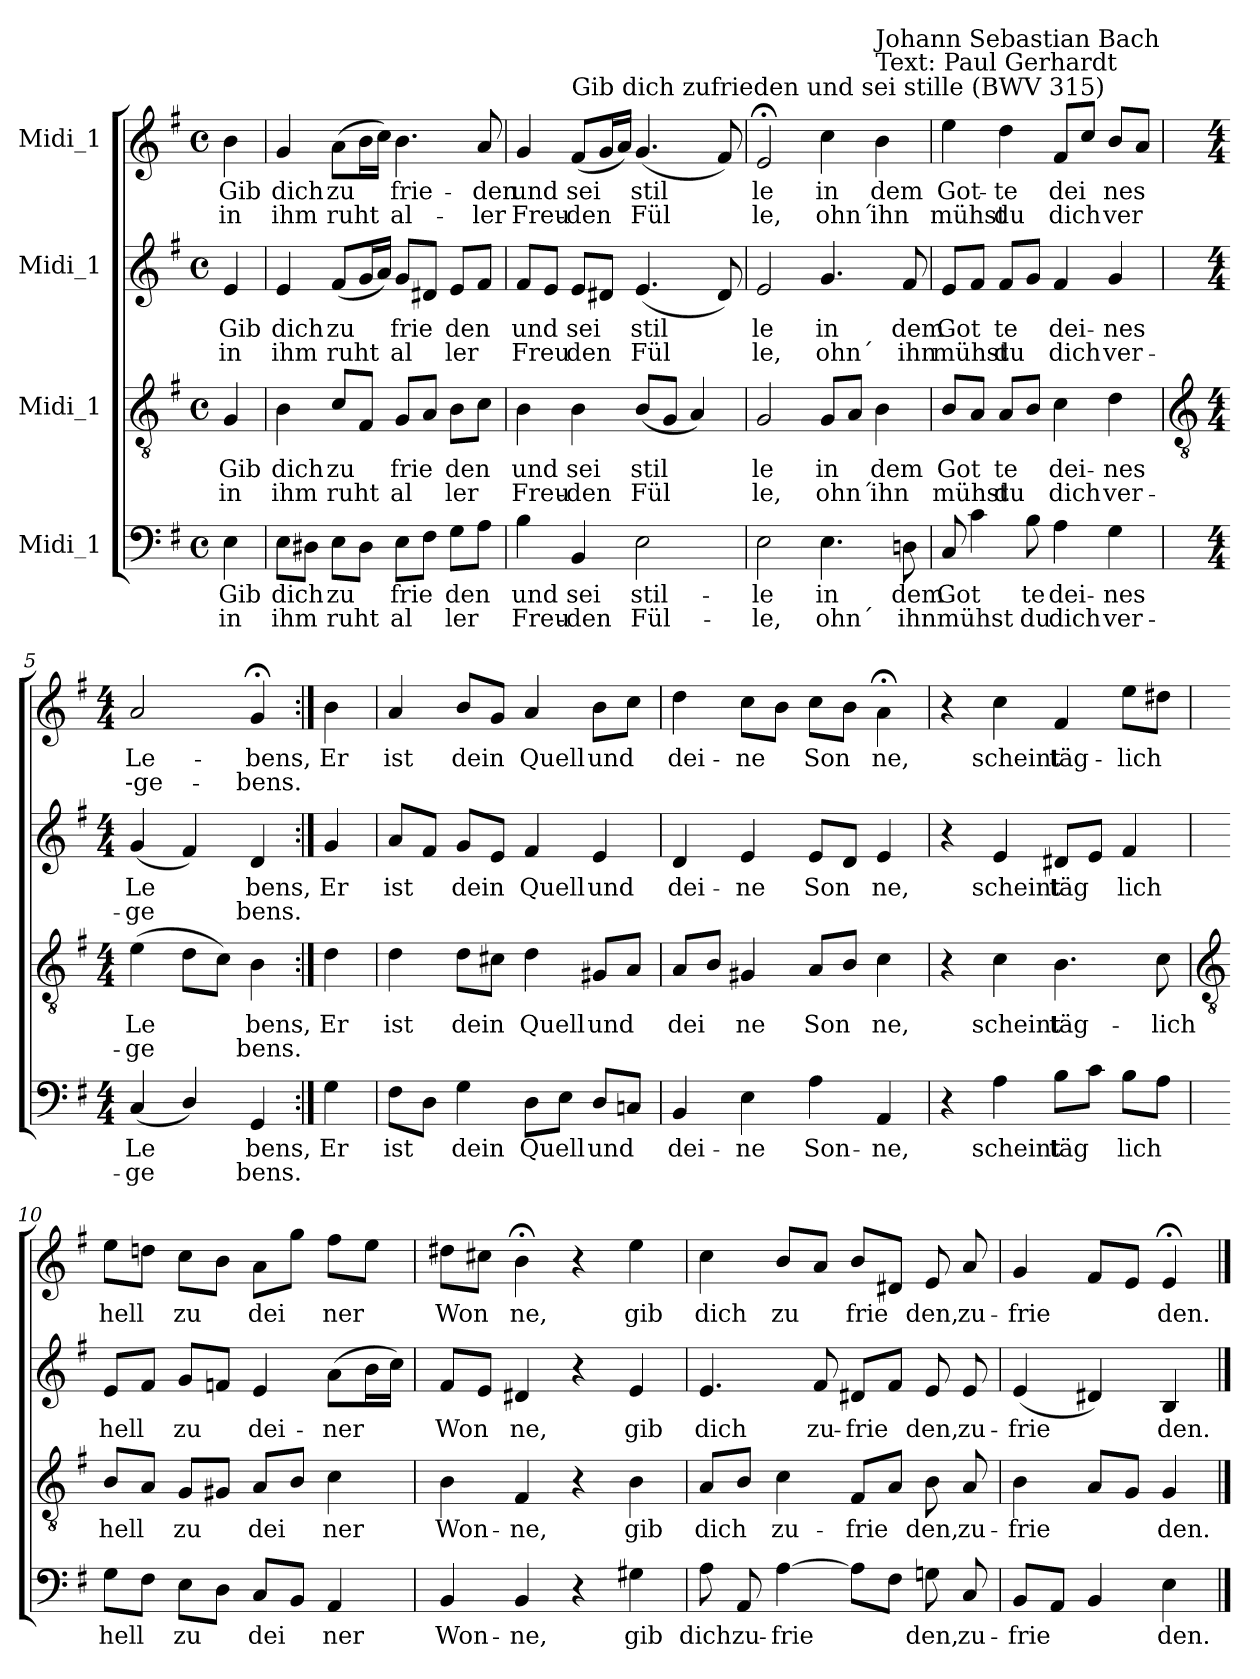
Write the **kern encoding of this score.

**kern	**text	**text	**kern	**text	**text	**kern	**text	**text	**kern	**text	**text
*part4	*part4	*part4	*part3	*part3	*part3	*part2	*part2	*part2	*part1	*part1	*part1
*staff4	*staff4	*staff4	*staff3	*staff3	*staff3	*staff2	*staff2	*staff2	*staff1	*staff1	*staff1
*I"Midi_1	*	*	*I"Midi_1	*	*	*I"Midi_1	*	*	*I"Midi_1	*	*
*clefF4	*	*	*clefGv2	*	*	*clefG2	*	*	*clefG2	*	*
*k[f#]	*	*	*k[f#]	*	*	*k[f#]	*	*	*k[f#]	*	*
*G:	*	*	*G:	*	*	*G:	*	*	*G:	*	*
*M4/4	*	*	*M4/4	*	*	*M4/4	*	*	*M4/4	*	*
*met(c)	*	*	*met(c)	*	*	*met(c)	*	*	*met(c)	*	*
=	=	=	=	=	=	=	=	=	=	=	=
!	!LO:LY:b	!LO:LY:b	!	!LO:LY:b	!LO:LY:b	!	!LO:LY:b	!LO:LY:b	!	!LO:LY:b	!LO:LY:b
4E	Gib	in	4G	Gib	in	4e	Gib	in	4b	Gib	in
=1	=1	=1	=1	=1	=1	=1	=1	=1	=1	=1	=1
!	!LO:LY:b	!LO:LY:b	!	!LO:LY:b	!LO:LY:b	!	!LO:LY:b	!LO:LY:b	!	!LO:LY:b	!LO:LY:b
8EL	dich	ihm	4B	dich	ihm	4e	dich	ihm	4g	dich	ihm
8D#XJ	.	.	.	.	.	.	.	.	.	.	.
!	!LO:LY:b	!LO:LY:b	!	!LO:LY:b	!LO:LY:b	!	!LO:LY:b	!LO:LY:b	!	!LO:LY:b	!LO:LY:b
8EL	zu	ruht	8cL	zu	ruht	(<8f#L	zu	ruht	(>8aL	zu	ruht
8D#J	.	.	8F#J	.	.	16gL	.	.	16bL	.	.
.	.	.	.	.	.	16aJJ)	.	.	16ccJJ)	.	.
!	!LO:LY:b	!LO:LY:b	!	!LO:LY:b	!LO:LY:b	!	!LO:LY:b	!LO:LY:b	!	!LO:LY:b	!LO:LY:b
8EL	frie	al	8GL	frie	al	8gL	frie	al	4.b	frie-	-al-
8F#J	.	.	8AJ	.	.	8d#XJ	.	.	.	.	.
!	!LO:LY:b	!LO:LY:b	!	!LO:LY:b	!LO:LY:b	!	!LO:LY:b	!LO:LY:b	!	!	!
8GL	den	ler	8BL	den	ler	8eL	den	ler	.	.	.
!	!	!	!	!	!	!	!	!	!	!LO:LY:b	!LO:LY:b
8AJ	.	.	8cJ	.	.	8f#J	.	.	8a	-den	ler
=2	=2	=2	=2	=2	=2	=2	=2	=2	=2	=2	=2
!	!LO:LY:b	!LO:LY:b	!	!LO:LY:b	!LO:LY:b	!	!LO:LY:b	!LO:LY:b	!	!LO:LY:b	!LO:LY:b
4B	und	Freu-	4B	und	Freu-	8f#L	und	Freu	4g	und	Freu-
.	.	.	.	.	.	8eJ	.	.	.	.	.
!	!	!	!	!	!	!	!	!	!LO:TX:a:t=Gib dich zufrieden und sei stille  (BWV 315)	!	!
!	!LO:LY:b	!LO:LY:b	!	!LO:LY:b	!LO:LY:b	!	!LO:LY:b	!LO:LY:b	!	!LO:LY:b	!LO:LY:b
4BB	-sei	den	4B	-sei	den	8eL	sei	den	(<8f#L	-sei	den
.	.	.	.	.	.	8d#XJ	.	.	16gL	.	.
.	.	.	.	.	.	.	.	.	16aJJ)	.	.
!	!LO:LY:b	!LO:LY:b	!	!LO:LY:b	!LO:LY:b	!	!LO:LY:b	!LO:LY:b	!	!LO:LY:b	!LO:LY:b
2E	stil-	-Fül-	(<8BL	stil	Fül	(<4.e	stil	Fül	(<4.g	stil	Fül
.	.	.	8GJ	.	.	.	.	.	.	.	.
.	.	.	4A)	.	.	.	.	.	.	.	.
.	.	.	.	.	.	8d#)	.	.	8f#)	.	.
=3	=3	=3	=3	=3	=3	=3	=3	=3	=3	=3	=3
!	!LO:LY:b	!LO:LY:b	!	!LO:LY:b	!LO:LY:b	!	!LO:LY:b	!LO:LY:b	!	!LO:LY:b	!LO:LY:b
2E	-le	le,	2G	le	le,	2e	le	le,	2e;<	le	le,
!	!LO:LY:b	!LO:LY:b	!	!LO:LY:b	!LO:LY:b	!	!LO:LY:b	!LO:LY:b	!	!LO:LY:b	!LO:LY:b
4.E	in	ohn´	8GL	in	ohn´	4.g	in	ohn´	4cc	in	ohn´
.	.	.	8AJ	.	.	.	.	.	.	.	.
!	!	!	!	!	!	!	!	!	!LO:TX:a:t=Johann Sebastian Bach\nText&colon; Paul Gerhardt	!	!
!	!	!	!	!LO:LY:b	!LO:LY:b	!	!	!	!	!LO:LY:b	!LO:LY:b
.	.	.	4B	dem	ihn	.	.	.	4b	dem	ihn
!	!LO:LY:b	!LO:LY:b	!	!	!	!	!LO:LY:b	!LO:LY:b	!	!	!
8Dn	dem	ihn	.	.	.	8f#	dem	ihn	.	.	.
=4	=4	=4	=4	=4	=4	=4	=4	=4	=4	=4	=4
!	!LO:LY:b	!LO:LY:b	!	!LO:LY:b	!LO:LY:b	!	!LO:LY:b	!LO:LY:b	!	!LO:LY:b	!LO:LY:b
8C	Got	mühst	8BL	Got	mühst	8eL	Got	mühst	4ee	Got-	-mühst
4c	.	.	8AJ	.	.	8f#J	.	.	.	.	.
!	!	!	!	!LO:LY:b	!LO:LY:b	!	!LO:LY:b	!LO:LY:b	!	!LO:LY:b	!LO:LY:b
.	.	.	8AL	te	du	8f#L	te	du	4dd	te	du
!	!LO:LY:b	!LO:LY:b	!	!	!	!	!	!	!	!	!
8B	te	du	8BJ	.	.	8gJ	.	.	.	.	.
!	!LO:LY:b	!LO:LY:b	!	!LO:LY:b	!LO:LY:b	!	!LO:LY:b	!LO:LY:b	!	!LO:LY:b	!LO:LY:b
4A	dei-	-dich	4c	dei-	-dich	4f#	dei-	-dich	8f#L	dei	dich
.	.	.	.	.	.	.	.	.	8ccJ	.	.
!	!LO:LY:b	!LO:LY:b	!	!LO:LY:b	!LO:LY:b	!	!LO:LY:b	!LO:LY:b	!	!LO:LY:b	!LO:LY:b
4G	nes	ver-	4d	nes	ver-	4g	nes	ver-	8bL	nes	ver
.	.	.	.	.	.	.	.	.	8aJ	.	.
!!LO:LB:g=z
=5	=5	=5	=5	=5	=5	=5	=5	=5	=5	=5	=5
*	*	*	*clefGv2	*	*	*	*	*	*	*	*
*M4/4	*	*	*M4/4	*	*	*M4/4	*	*	*M4/4	*	*
!	!LO:LY:b	!LO:LY:b	!	!LO:LY:b	!LO:LY:b	!	!LO:LY:b	!LO:LY:b	!	!LO:LY:b	!LO:LY:b
(<4C	-Le	-ge	(>4e	-Le	-ge	(<4g	-Le	-ge	2a	Le-	--ge-
4D/)	.	.	8dL	.	.	4f#)	.	.	.	.	.
.	.	.	8cJ)	.	.	.	.	.	.	.	.
!	!LO:LY:b	!LO:LY:b	!	!LO:LY:b	!LO:LY:b	!	!LO:LY:b	!LO:LY:b	!	!LO:LY:b	!LO:LY:b
4GG	bens,	bens.	4B	bens,	bens.	4d	bens,	bens.	4g;<	-bens,	bens.
=6:|!	=6:|!	=6:|!	=6:|!	=6:|!	=6:|!	=6:|!	=6:|!	=6:|!	=6:|!	=6:|!	=6:|!
!	!LO:LY:b	!	!	!LO:LY:b	!	!	!LO:LY:b	!	!	!LO:LY:b	!
4G	Er	.	4d	Er	.	4g	Er	.	4b	Er	.
=7	=7	=7	=7	=7	=7	=7	=7	=7	=7	=7	=7
!	!LO:LY:b	!	!	!LO:LY:b	!	!	!LO:LY:b	!	!	!LO:LY:b	!
8F#L	ist	.	4d	ist	.	8aL	ist	.	4a	ist	.
8DJ	.	.	.	.	.	8f#J	.	.	.	.	.
!	!LO:LY:b	!	!	!LO:LY:b	!	!	!LO:LY:b	!	!	!LO:LY:b	!
4G	dein	.	8dL	dein	.	8gL	dein	.	8bL	dein	.
.	.	.	8c#XJ	.	.	8eJ	.	.	8gJ	.	.
!	!LO:LY:b	!	!	!LO:LY:b	!	!	!LO:LY:b	!	!	!LO:LY:b	!
8DL	Quell	.	4d	Quell	.	4f#	Quell	.	4a	Quell	.
8EJ	.	.	.	.	.	.	.	.	.	.	.
!	!LO:LY:b	!	!	!LO:LY:b	!	!	!LO:LY:b	!	!	!LO:LY:b	!
8DL	und	.	8G#XL	und	.	4e	und	.	8bL	und	.
8CnJ	.	.	8AJ	.	.	.	.	.	8ccJ	.	.
=8	=8	=8	=8	=8	=8	=8	=8	=8	=8	=8	=8
!	!LO:LY:b	!	!	!LO:LY:b	!	!	!LO:LY:b	!	!	!LO:LY:b	!
4BB	dei-	.	8AL	dei	.	4d	dei-	.	4dd	dei-	.
.	.	.	8BJ	.	.	.	.	.	.	.	.
!	!LO:LY:b	!	!	!LO:LY:b	!	!	!LO:LY:b	!	!	!LO:LY:b	!
4E	-ne	.	4G#X	ne	.	4e	-ne	.	8ccL	-ne	.
.	.	.	.	.	.	.	.	.	8bJ	.	.
!	!LO:LY:b	!	!	!LO:LY:b	!	!	!LO:LY:b	!	!	!LO:LY:b	!
4A	Son-	.	8AL	Son	.	8eL	Son	.	8ccL	Son	.
.	.	.	8BJ	.	.	8dJ	.	.	8bJ	.	.
!	!LO:LY:b	!	!	!LO:LY:b	!	!	!LO:LY:b	!	!	!LO:LY:b	!
4AA	-ne,	.	4c	ne,	.	4e	ne,	.	4a;<\	ne,	.
=9	=9	=9	=9	=9	=9	=9	=9	=9	=9	=9	=9
4r	.	.	4r	.	.	4r	.	.	4r	.	.
!	!LO:LY:b	!	!	!LO:LY:b	!	!	!LO:LY:b	!	!	!LO:LY:b	!
4A	scheint	.	4c	scheint	.	4e	scheint	.	4cc	scheint	.
!	!LO:LY:b	!	!	!LO:LY:b	!	!	!LO:LY:b	!	!	!LO:LY:b	!
8BL	täg	.	4.B	täg-	.	8d#XL	täg	.	4f#	täg-	.
8cJ	.	.	.	.	.	8eJ	.	.	.	.	.
!	!LO:LY:b	!	!	!	!	!	!LO:LY:b	!	!	!LO:LY:b	!
8BL	lich	.	.	.	.	4f#	lich	.	8eeL	-lich	.
!	!	!	!	!LO:LY:b	!	!	!	!	!	!	!
8AJ	.	.	8c	-lich	.	.	.	.	8dd#XJ	.	.
!!LO:LB:g=z
=10	=10	=10	=10	=10	=10	=10	=10	=10	=10	=10	=10
*	*	*	*clefGv2	*	*	*	*	*	*	*	*
!	!LO:LY:b	!	!	!LO:LY:b	!	!	!LO:LY:b	!	!	!LO:LY:b	!
8GL	hell	.	8BL	hell	.	8eL	hell	.	8eeL	hell	.
8F#J	.	.	8AJ	.	.	8f#J	.	.	8ddnJ	.	.
!	!LO:LY:b	!	!	!LO:LY:b	!	!	!LO:LY:b	!	!	!LO:LY:b	!
8EL	zu	.	8GL	zu	.	8gL	zu	.	8ccL	zu	.
8DJ	.	.	8G#XJ	.	.	8fnJ	.	.	8bJ	.	.
!	!LO:LY:b	!	!	!LO:LY:b	!	!	!LO:LY:b	!	!	!LO:LY:b	!
8CL	dei	.	8AL	dei	.	4e	dei-	.	8aL	dei	.
8BBJ	.	.	8BJ	.	.	.	.	.	8ggJ	.	.
!	!LO:LY:b	!	!	!LO:LY:b	!	!	!LO:LY:b	!	!	!LO:LY:b	!
4AA	ner	.	4c	ner	.	(>8aL	-ner	.	8ff#L	ner	.
.	.	.	.	.	.	16bL	.	.	8eeJ	.	.
.	.	.	.	.	.	16ccJJ)	.	.	.	.	.
=11	=11	=11	=11	=11	=11	=11	=11	=11	=11	=11	=11
!	!LO:LY:b	!	!	!LO:LY:b	!	!	!LO:LY:b	!	!	!LO:LY:b	!
4BB	Won-	.	4B	Won-	.	8f#L	Won	.	8dd#XL	Won	.
.	.	.	.	.	.	8eJ	.	.	8cc#XJ	.	.
!	!LO:LY:b	!	!	!LO:LY:b	!	!	!LO:LY:b	!	!	!LO:LY:b	!
4BB	-ne,	.	4F#	-ne,	.	4d#X	ne,	.	4b;<	ne,	.
4r	.	.	4r	.	.	4r	.	.	4r	.	.
!	!LO:LY:b	!	!	!LO:LY:b	!	!	!LO:LY:b	!	!	!LO:LY:b	!
4G#X	gib	.	4B	gib	.	4e	gib	.	4ee	gib	.
=12	=12	=12	=12	=12	=12	=12	=12	=12	=12	=12	=12
!	!LO:LY:b	!	!	!LO:LY:b	!	!	!LO:LY:b	!	!	!LO:LY:b	!
8A	dich	.	8AL	dich	.	4.e	dich	.	4cc	dich	.
!	!LO:LY:b	!	!	!	!	!	!	!	!	!	!
8AA	zu-	.	8BJ	.	.	.	.	.	.	.	.
!	!LO:LY:b	!	!	!LO:LY:b	!	!	!	!	!	!LO:LY:b	!
[4A	-frie	.	4c	zu-	.	.	.	.	8bL	zu	.
!	!	!	!	!	!	!	!LO:LY:b	!	!	!	!
.	.	.	.	.	.	8f#	zu-	.	8aJ	.	.
!	!	!	!	!LO:LY:b	!	!	!LO:LY:b	!	!	!LO:LY:b	!
8AL]	.	.	8F#L	-frie	.	8d#XL	-frie	.	8bL	frie	.
8F#J	.	.	8AJ	.	.	8f#J	.	.	8d#XJ	.	.
!	!LO:LY:b	!	!	!LO:LY:b	!	!	!LO:LY:b	!	!	!LO:LY:b	!
8Gn	den,	.	8B	den,	.	8e	den,	.	8e	den,	.
!	!LO:LY:b	!	!	!LO:LY:b	!	!	!LO:LY:b	!	!	!LO:LY:b	!
8C	zu-	.	8A	zu-	.	8e	zu-	.	8a	zu-	.
=13	=13	=13	=13	=13	=13	=13	=13	=13	=13	=13	=13
!	!LO:LY:b	!	!	!LO:LY:b	!	!	!LO:LY:b	!	!	!LO:LY:b	!
8BBL	-frie	.	4B	-frie	.	(<4e	-frie	.	4g	-frie	.
8AAJ	.	.	.	.	.	.	.	.	.	.	.
4BB	.	.	8AL	.	.	4d#X)	.	.	8f#L	.	.
.	.	.	8GJ	.	.	.	.	.	8eJ	.	.
!	!LO:LY:b	!	!	!LO:LY:b	!	!	!LO:LY:b	!	!	!LO:LY:b	!
4E	den.	.	4G	den.	.	4B	den.	.	4e;<	den.	.
==	==	==	==	==	==	==	==	==	==	==	==
*-	*-	*-	*-	*-	*-	*-	*-	*-	*-	*-	*-
